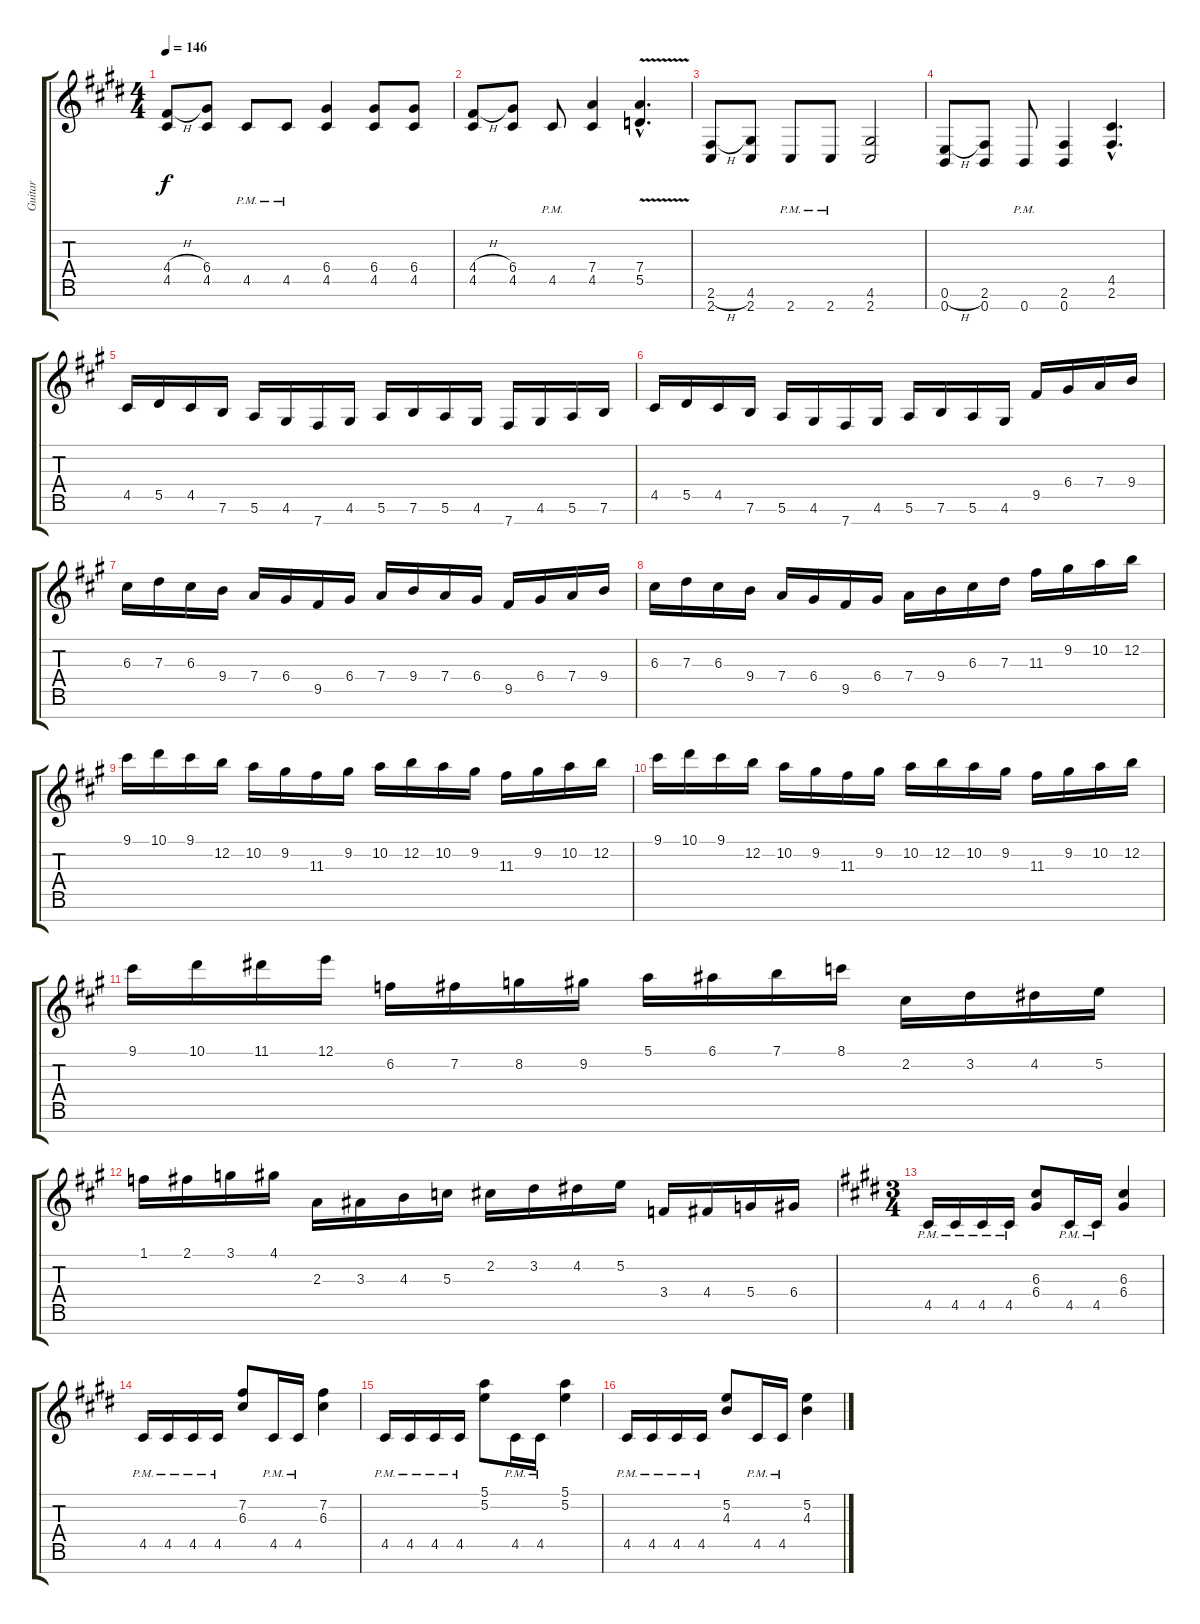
\track ("Guitar" "Guitar") {instrument distortionguitar}
\staff {score tabs}
\tuning (E4 B3 G3 D3 A2 E2 B1) {hide}
\ts (4 4)
\tempo 146
\clef g2
\ks e
(4.4{h} 4.5).8{dy f} (6.4 4.5).8 4.5{pm}.8 4.5{pm}.8 (6.4 4.5).4 (6.4 4.5).8 (6.4 4.5).8 |
(4.4{h} 4.5).8 (6.4 4.5).8 4.5{pm}.8 (7.4 4.5).4 (7.4{v hac} 5.5{v hac}).4{d} |
(2.6{h} 2.7).8 (4.6 2.7).8 2.7{pm}.8 2.7{pm}.8 (4.6 2.7).2 |
(0.6{h} 0.7).8 (2.6 0.7).8 0.7{pm}.8 (2.6 0.7).4 (4.5{hac} 2.6{hac}).4{d} |
\ks a
4.5.16 5.5.16 4.5.16 7.6.16 5.6.16 4.6.16 7.7.16 4.6.16 5.6.16 7.6.16 5.6.16 4.6.16 7.7.16 4.6.16 5.6.16 7.6.16 |
4.5.16 5.5.16 4.5.16 7.6.16 5.6.16 4.6.16 7.7.16 4.6.16 5.6.16 7.6.16 5.6.16 4.6.16 9.5.16 6.4.16 7.4.16 9.4.16 |
6.3.16 7.3.16 6.3.16 9.4.16 7.4.16 6.4.16 9.5.16 6.4.16 7.4.16 9.4.16 7.4.16 6.4.16 9.5.16 6.4.16 7.4.16 9.4.16 |
6.3.16 7.3.16 6.3.16 9.4.16 7.4.16 6.4.16 9.5.16 6.4.16 7.4.16 9.4.16 6.3.16 7.3.16 11.3.16 9.2.16 10.2.16 12.2.16 |
9.1.16 10.1.16 9.1.16 12.2.16 10.2.16 9.2.16 11.3.16 9.2.16 10.2.16 12.2.16 10.2.16 9.2.16 11.3.16 9.2.16 10.2.16 12.2.16 |
9.1.16 10.1.16 9.1.16 12.2.16 10.2.16 9.2.16 11.3.16 9.2.16 10.2.16 12.2.16 10.2.16 9.2.16 11.3.16 9.2.16 10.2.16 12.2.16 |
9.1.16 10.1.16 11.1.16 12.1.16 6.2.16 7.2.16 8.2.16 9.2.16 5.1.16 6.1.16 7.1.16 8.1.16 2.2.16 3.2.16 4.2.16 5.2.16 |
1.1.16 2.1.16 3.1.16 4.1.16 2.3.16 3.3.16 4.3.16 5.3.16 2.2.16 3.2.16 4.2.16 5.2.16 3.4.16 4.4.16 5.4.16 6.4.16 |
\ts (3 4)
\ks e
4.5{pm}.16 4.5{pm}.16 4.5{pm}.16 4.5{pm}.16 (6.3 6.4).8 4.5{pm}.16 4.5{pm}.16 (6.3 6.4).4 |
4.5{pm}.16 4.5{pm}.16 4.5{pm}.16 4.5{pm}.16 (7.2 6.3).8 4.5{pm}.16 4.5{pm}.16 (7.2 6.3).4 |
4.5{pm}.16 4.5{pm}.16 4.5{pm}.16 4.5{pm}.16 (5.1 5.2).8 4.5{pm}.16 4.5{pm}.16 (5.1 5.2).4 |
4.5{pm}.16 4.5{pm}.16 4.5{pm}.16 4.5{pm}.16 (5.2 4.3).8 4.5{pm}.16 4.5{pm}.16 (5.2 4.3).4
